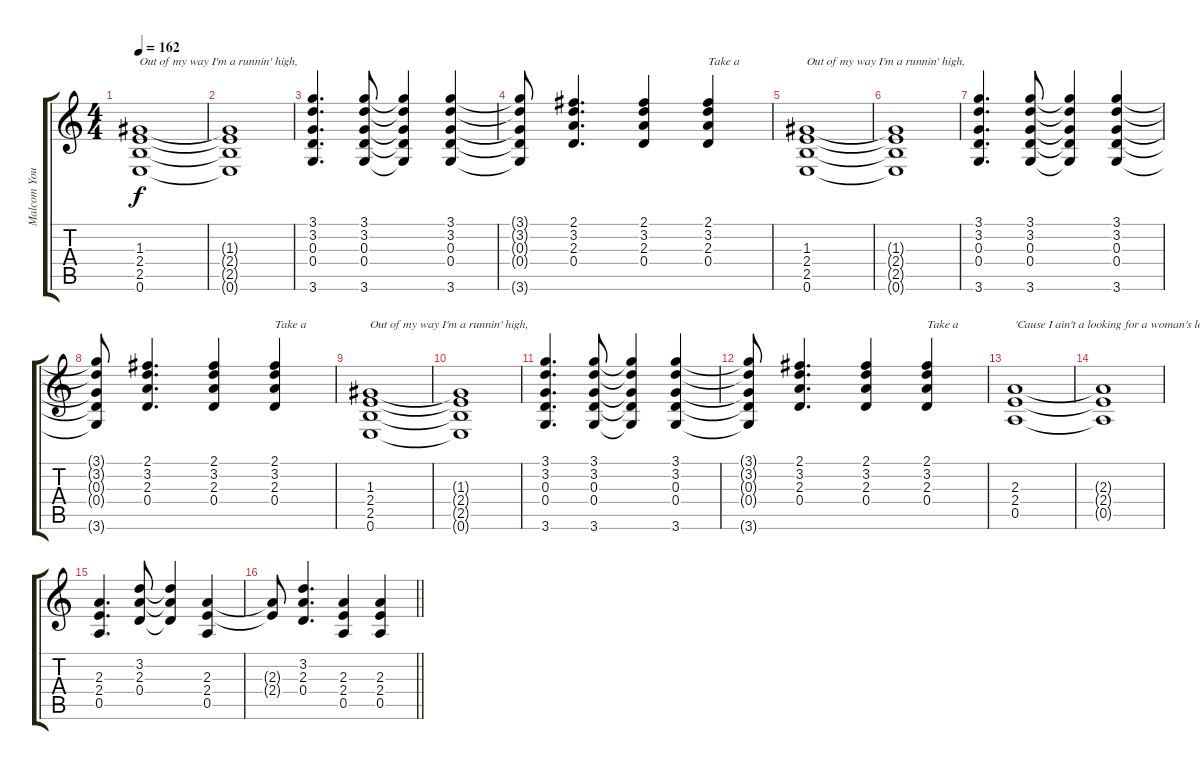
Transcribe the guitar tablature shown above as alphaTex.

\track ("Malcom Young" "Malcom You") {instrument distortionguitar}
\staff {score tabs}
\tuning (E4 B3 G3 D3 A2 E2) {hide}
\ts (4 4)
\tempo 162
\clef g2
\ks c
(1.3 2.4 2.5 0.6).1{txt "Out of my way I'm a runnin' high," dy f} |
(1.3{t} 2.4{t} 2.5{t} 0.6{t}).1 |
(3.1 3.2 0.3 0.4 3.6).4{d} (3.1 3.2 0.3 0.4 3.6).8 (3.1{t} 3.2{t} 0.3{t} 0.4{t} 3.6{t}).4 (3.1 3.2 0.3 0.4 3.6).4 |
(3.1{t} 3.2{t} 0.3{t} 0.4{t} 3.6{t}).8 (2.1 3.2 2.3 0.4).4{d} (2.1 3.2 2.3 0.4).4 (2.1 3.2 2.3 0.4).4{txt "Take a"} |
(1.3 2.4 2.5 0.6).1{txt "Out of my way I'm a runnin' high,"} |
(1.3{t} 2.4{t} 2.5{t} 0.6{t}).1 |
(3.1 3.2 0.3 0.4 3.6).4{d} (3.1 3.2 0.3 0.4 3.6).8 (3.1{t} 3.2{t} 0.3{t} 0.4{t} 3.6{t}).4 (3.1 3.2 0.3 0.4 3.6).4 |
(3.1{t} 3.2{t} 0.3{t} 0.4{t} 3.6{t}).8 (2.1 3.2 2.3 0.4).4{d} (2.1 3.2 2.3 0.4).4 (2.1 3.2 2.3 0.4).4{txt "Take a"} |
(1.3 2.4 2.5 0.6).1{txt "Out of my way I'm a runnin' high,"} |
(1.3{t} 2.4{t} 2.5{t} 0.6{t}).1 |
(3.1 3.2 0.3 0.4 3.6).4{d} (3.1 3.2 0.3 0.4 3.6).8 (3.1{t} 3.2{t} 0.3{t} 0.4{t} 3.6{t}).4 (3.1 3.2 0.3 0.4 3.6).4 |
(3.1{t} 3.2{t} 0.3{t} 0.4{t} 3.6{t}).8 (2.1 3.2 2.3 0.4).4{d} (2.1 3.2 2.3 0.4).4 (2.1 3.2 2.3 0.4).4{txt "Take a"} |
(2.3 2.4 0.5).1{txt "'Cause I ain't a looking for a woman's love."} |
(2.3{t} 2.4{t} 0.5{t}).1 |
(2.3 2.4 0.5).4{d} (3.2 2.3 0.4).8 (3.2{t} 2.3{t} 0.4{t}).4 (2.3 2.4 0.5).4 |
\barLineRight lightlight
(2.3{t} 2.4{t}).8 (3.2 2.3 0.4).4{d} (2.3 2.4 0.5).4 (2.3 2.4 0.5).4
